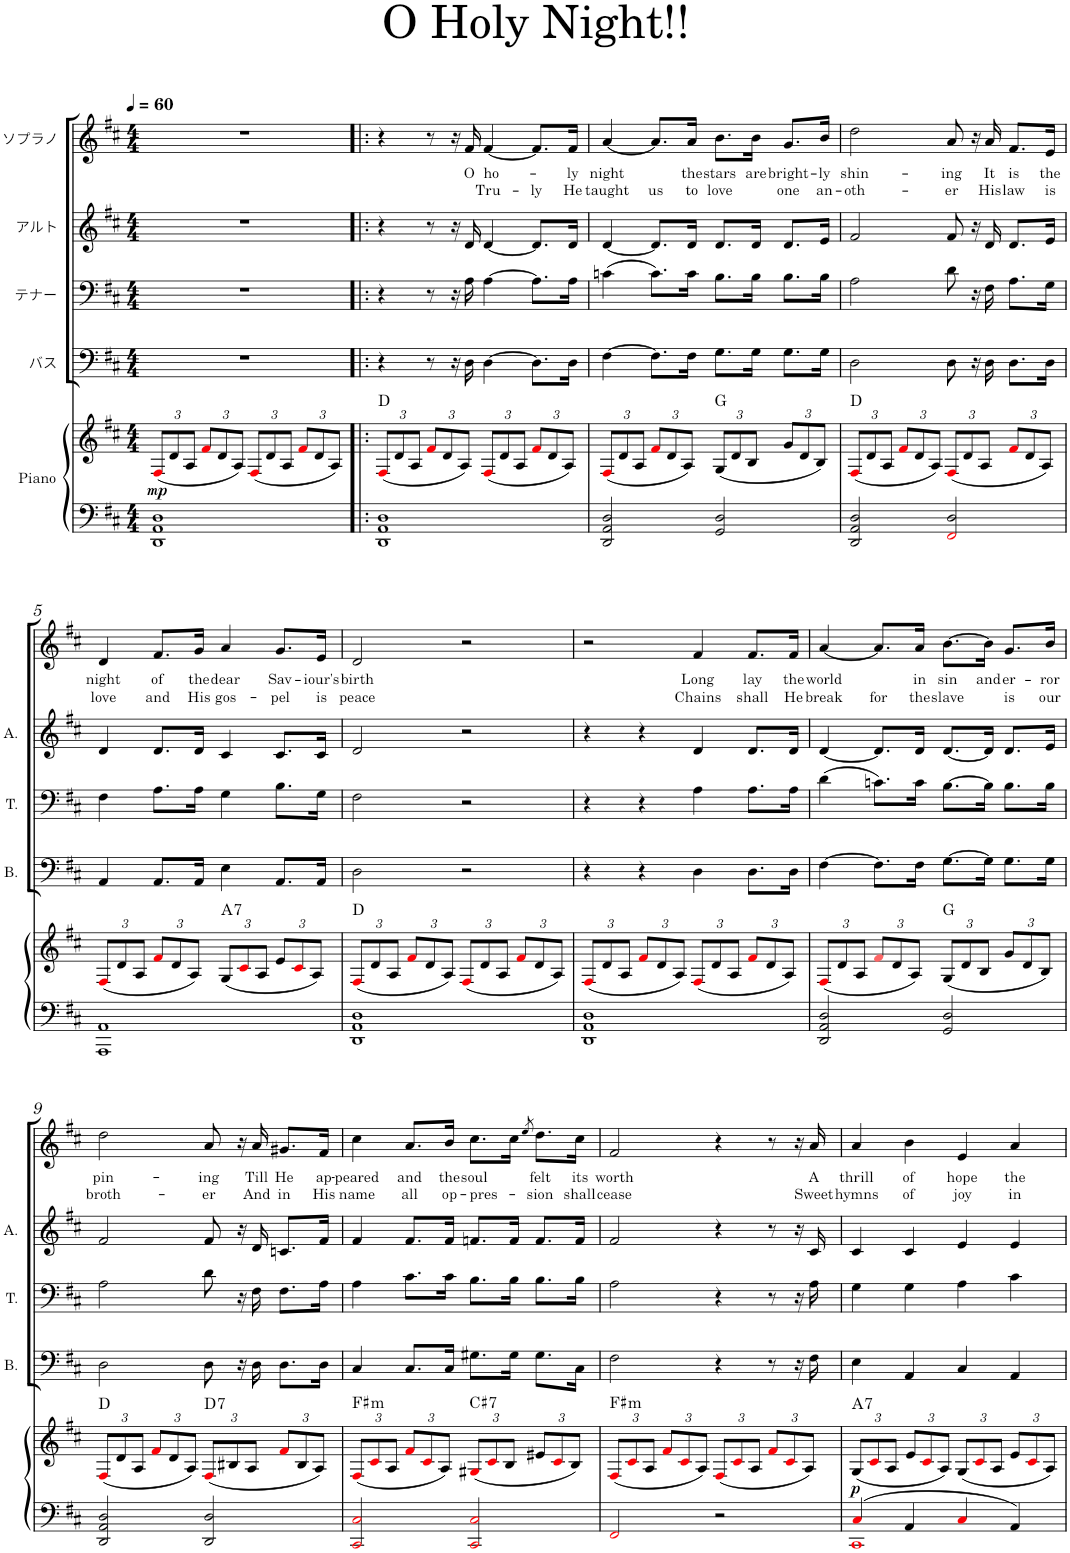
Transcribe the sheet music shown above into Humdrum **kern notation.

**kern	**kern	**dynam	**harte	**kern	**kern	**kern	**kern	**text	**text
*part5	*part5	*part5	*part5	*part4	*part3	*part2	*part1	*part1	*part1
*staff6	*staff5	*staff5/6	*	*staff4	*staff3	*staff2	*staff1	*staff1	*staff1
*I"Piano	*	*	*	*I"バス	*I"テナー	*I"アルト	*I"ソプラノ	*	*
*I'Pno	*	*	*	*	*	*	*	*	*
*clefF4	*clefG2	*	*	*clefF4	*clefF4	*clefG2	*clefG2	*	*
*k[f#c#]	*k[f#c#]	*	*	*k[f#c#]	*k[f#c#]	*k[f#c#]	*k[f#c#]	*	*
*M4/4	*M4/4	*	*	*M4/4	*M4/4	*M4/4	*M4/4	*	*
*MM60	*MM60	*	*	*MM60	*MM60	*MM60	*MM60	*	*
*	*Xbrackettup	*	*	*	*	*	*	*	*
=1	=1	=1	=1	=1	=1	=1	=1	=1	=1
!	!	!LO:DY:b	!	!	!	!	!	!	!
1DD 1AA 1D	(12F#i/L	mp	.	1r	1r	1r	1r	.	.
.	12d/	.	.	.	.	.	.	.	.
.	12A/J	.	.	.	.	.	.	.	.
.	12f#i/L	.	.	.	.	.	.	.	.
.	12d/	.	.	.	.	.	.	.	.
.	12A/J)	.	.	.	.	.	.	.	.
.	(12F#i/L	.	.	.	.	.	.	.	.
.	12d/	.	.	.	.	.	.	.	.
.	12A/J	.	.	.	.	.	.	.	.
.	12f#i/L	.	.	.	.	.	.	.	.
.	12d/	.	.	.	.	.	.	.	.
.	12A/J)	.	.	.	.	.	.	.	.
=2!|:	=2!|:	=2!|:	=2!|:	=2!|:	=2!|:	=2!|:	=2!|:	=2!|:	=2!|:
1DD 1AA 1D	(12F#i/L	.	D:maj	4r	4r	4r	4r	.	.
.	12d/	.	.	.	.	.	.	.	.
.	12A/J	.	.	.	.	.	.	.	.
.	12f#i/L	.	.	8r	8r	8r	8r	.	.
.	12d/	.	.	.	.	.	.	.	.
.	.	.	.	16r	16r	16r	16r	.	.
.	12A/J)	.	.	.	.	.	.	.	.
!	!	!	!	!	!	!	!	!LO:LY:b	!
.	.	.	.	16D\	16A\	16d/	16f#/	O	.
!	!	!	!	!	!	!	!	!LO:LY:b	!LO:LY:b
.	(12F#i/L	.	.	[4D\	[4A\	[4d/	[4f#/	ho-	Tru-
.	12d/	.	.	.	.	.	.	.	.
.	12A/J	.	.	.	.	.	.	.	.
!	!	!	!	!	!	!	!	!	!LO:LY:b
.	12f#i/L	.	.	8.D\L]	8.A\L]	8.d/L]	8.f#/L]	.	-ly
.	12d/	.	.	.	.	.	.	.	.
.	12A/J)	.	.	.	.	.	.	.	.
!	!	!	!	!	!	!	!	!LO:LY:b	!LO:LY:b
.	.	.	.	16D\Jk	16A\Jk	16d/Jk	16f#/Jk	-ly	He
=3	=3	=3	=3	=3	=3	=3	=3	=3	=3
!	!	!	!	!	!	!	!	!LO:LY:b	!LO:LY:b
2DD/ 2AA/ 2D/	(12F#i/L	.	.	[4F#\	(4cn\	[4d/	[4a/	night	taught
.	12d/	.	.	.	.	.	.	.	.
.	12A/J	.	.	.	.	.	.	.	.
!	!	!	!	!	!	!	!	!	!LO:LY:b
.	12f#i/L	.	.	8.F#\L]	8.c\L)	8.d/L]	8.a/L]	.	us
.	12d/	.	.	.	.	.	.	.	.
.	12A/J)	.	.	.	.	.	.	.	.
!	!	!	!	!	!	!	!	!LO:LY:b	!LO:LY:b
.	.	.	.	16F#\Jk	16c\Jk	16d/Jk	16a/Jk	the	to
!	!	!	!	!	!	!	!	!LO:LY:b	!LO:LY:b
2GG/ 2D/	(12G/L	.	G:maj	8.G\L	8.B\L	8.d/L	8.b\L	stars	love
.	12d/	.	.	.	.	.	.	.	.
.	12B/J	.	.	.	.	.	.	.	.
!	!	!	!	!	!	!	!	!LO:LY:b	!
.	.	.	.	16G\Jk	16B\Jk	16d/Jk	16b\Jk	are	.
!	!	!	!	!	!	!	!	!LO:LY:b	!LO:LY:b
.	12g/L	.	.	8.G\L	8.B\L	8.d/L	8.g/L	bright-	one
.	12d/	.	.	.	.	.	.	.	.
.	12B/J)	.	.	.	.	.	.	.	.
!	!	!	!	!	!	!	!	!LO:LY:b	!LO:LY:b
.	.	.	.	16G\Jk	16B\Jk	16e/Jk	16b/Jk	-ly	an-
=4	=4	=4	=4	=4	=4	=4	=4	=4	=4
!	!	!	!	!	!	!	!	!LO:LY:b	!LO:LY:b
2DD/ 2AA/ 2D/	(12F#i/L	.	D:maj	2D\	2A\	2f#/	2dd\	shin-	-oth-
.	12d/	.	.	.	.	.	.	.	.
.	12A/J	.	.	.	.	.	.	.	.
.	12f#i/L	.	.	.	.	.	.	.	.
.	12d/	.	.	.	.	.	.	.	.
.	12A/J)	.	.	.	.	.	.	.	.
!	!	!	!	!	!	!	!	!LO:LY:b	!LO:LY:b
2FF#i/ 2D/	(12F#i/L	.	.	8D\	8d\	8f#/	8a/	-ing	-er
.	12d/	.	.	.	.	.	.	.	.
.	.	.	.	16r	16r	16r	16r	.	.
.	12A/J	.	.	.	.	.	.	.	.
!	!	!	!	!	!	!	!	!LO:LY:b	!LO:LY:b
.	.	.	.	16D\	16F#\	16d/	16a/	It	His
!	!	!	!	!	!	!	!	!LO:LY:b	!LO:LY:b
.	12f#i/L	.	.	8.D\L	8.A\L	8.d/L	8.f#/L	is	law
.	12d/	.	.	.	.	.	.	.	.
.	12A/J)	.	.	.	.	.	.	.	.
!	!	!	!	!	!	!	!	!LO:LY:b	!LO:LY:b
.	.	.	.	16D\Jk	16G\Jk	16e/Jk	16e/Jk	the	is
!!LO:LB:g=z
=5	=5	=5	=5	=5	=5	=5	=5	=5	=5
!	!	!	!	!	!	!	!	!LO:LY:b	!LO:LY:b
1AAA 1AA	(12F#i/L	.	.	4AA/	4F#\	4d/	4d/	night	love
.	12d/	.	.	.	.	.	.	.	.
.	12A/J	.	.	.	.	.	.	.	.
!	!	!	!	!	!	!	!	!LO:LY:b	!LO:LY:b
.	12f#i/L	.	.	8.AA/L	8.A\L	8.d/L	8.f#/L	of	and
.	12d/	.	.	.	.	.	.	.	.
.	12A/J)	.	.	.	.	.	.	.	.
!	!	!	!	!	!	!	!	!LO:LY:b	!LO:LY:b
.	.	.	.	16AA/Jk	16A\Jk	16d/Jk	16g/Jk	the	His
!	!	!	!LO:H:kt=7	!	!	!	!	!LO:LY:b	!LO:LY:b
.	(12G/L	.	A:7	4E\	4G\	4c#/	4a/	dear	gos-
.	12c#i/	.	.	.	.	.	.	.	.
.	12A/J	.	.	.	.	.	.	.	.
!	!	!	!	!	!	!	!	!LO:LY:b	!LO:LY:b
.	12e/L	.	.	8.AA/L	8.B\L	8.c#/L	8.g/L	Sav-	-pel
.	12c#i/	.	.	.	.	.	.	.	.
.	12A/J)	.	.	.	.	.	.	.	.
!	!	!	!	!	!	!	!	!LO:LY:b	!LO:LY:b
.	.	.	.	16AA/Jk	16G\Jk	16c#/Jk	16e/Jk	-iour's	is
=6	=6	=6	=6	=6	=6	=6	=6	=6	=6
!	!	!	!	!	!	!	!	!LO:LY:b	!LO:LY:b
1DD 1AA 1D	(12F#i/L	.	D:maj	2D\	2F#\	2d/	2d/	birth	peace
.	12d/	.	.	.	.	.	.	.	.
.	12A/J	.	.	.	.	.	.	.	.
.	12f#i/L	.	.	.	.	.	.	.	.
.	12d/	.	.	.	.	.	.	.	.
.	12A/J)	.	.	.	.	.	.	.	.
.	(12F#i/L	.	.	2r	2r	2r	2r	.	.
.	12d/	.	.	.	.	.	.	.	.
.	12A/J	.	.	.	.	.	.	.	.
.	12f#i/L	.	.	.	.	.	.	.	.
.	12d/	.	.	.	.	.	.	.	.
.	12A/J)	.	.	.	.	.	.	.	.
=7	=7	=7	=7	=7	=7	=7	=7	=7	=7
1DD 1AA 1D	(12F#i/L	.	.	4r	4r	4r	2r	.	.
.	12d/	.	.	.	.	.	.	.	.
.	12A/J	.	.	.	.	.	.	.	.
.	12f#i/L	.	.	4r	4r	4r	.	.	.
.	12d/	.	.	.	.	.	.	.	.
.	12A/J)	.	.	.	.	.	.	.	.
!	!	!	!	!	!	!	!	!LO:LY:b	!LO:LY:b
.	(12F#i/L	.	.	4D\	4A\	4d/	4f#/	Long	Chains
.	12d/	.	.	.	.	.	.	.	.
.	12A/J	.	.	.	.	.	.	.	.
!	!	!	!	!	!	!	!	!LO:LY:b	!LO:LY:b
.	12f#i/L	.	.	8.D\L	8.A\L	8.d/L	8.f#/L	lay	shall
.	12d/	.	.	.	.	.	.	.	.
.	12A/J)	.	.	.	.	.	.	.	.
!	!	!	!	!	!	!	!	!LO:LY:b	!LO:LY:b
.	.	.	.	16D\Jk	16A\Jk	16d/Jk	16f#/Jk	the	He
=8	=8	=8	=8	=8	=8	=8	=8	=8	=8
!	!	!	!	!	!	!	!	!LO:LY:b	!LO:LY:b
2DD/ 2AA/ 2D/	(12F#i/L	.	.	[4F#\	(4d\	[4d/	[4a/	world	break
.	12d/	.	.	.	.	.	.	.	.
.	12A/J	.	.	.	.	.	.	.	.
!	!	!	!	!	!	!	!	!	!LO:LY:b
.	12f#j/L	.	.	8.F#\L]	8.cn\L)	8.d/L]	8.a/L]	.	for
.	12d/	.	.	.	.	.	.	.	.
.	12A/J)	.	.	.	.	.	.	.	.
!	!	!	!	!	!	!	!	!LO:LY:b	!LO:LY:b
.	.	.	.	16F#\Jk	16c\Jk	16d/Jk	16a/Jk	in	the
!	!	!	!	!	!	!	!	!LO:LY:b	!LO:LY:b
2GG/ 2D/	(12G/L	.	G:maj	[8.G\L	[8.B\L	[8.d/L	[8.b\L	sin	slave
.	12d/	.	.	.	.	.	.	.	.
.	12B/J	.	.	.	.	.	.	.	.
!	!	!	!	!	!	!	!	!LO:LY:b	!
.	.	.	.	16G\Jk]	16B\Jk]	16d/Jk]	16b\Jk]	and	.
!	!	!	!	!	!	!	!	!LO:LY:b	!LO:LY:b
.	12g/L	.	.	8.G\L	8.B\L	8.d/L	8.g/L	er-	is
.	12d/	.	.	.	.	.	.	.	.
.	12B/J)	.	.	.	.	.	.	.	.
!	!	!	!	!	!	!	!	!LO:LY:b	!LO:LY:b
.	.	.	.	16G\Jk	16B\Jk	16e/Jk	16b/Jk	-ror	our
!!LO:LB:g=z
=9	=9	=9	=9	=9	=9	=9	=9	=9	=9
!	!	!	!	!	!	!	!	!LO:LY:b	!LO:LY:b
2DD/ 2AA/ 2D/	(12F#i/L	.	D:maj	2D\	2A\	2f#/	2dd\	pin-	broth-
.	12d/	.	.	.	.	.	.	.	.
.	12A/J	.	.	.	.	.	.	.	.
.	12f#i/L	.	.	.	.	.	.	.	.
.	12d/	.	.	.	.	.	.	.	.
.	12A/J)	.	.	.	.	.	.	.	.
!	!	!	!LO:H:kt=7	!	!	!	!	!LO:LY:b	!LO:LY:b
2DD/ 2D/	(12F#i/L	.	D:7	8D\	8d\	8f#/	8a/	-ing	-er
.	12B#X/	.	.	.	.	.	.	.	.
.	.	.	.	16r	16r	16r	16r	.	.
.	12A/J	.	.	.	.	.	.	.	.
!	!	!	!	!	!	!	!	!LO:LY:b	!LO:LY:b
.	.	.	.	16D\	16F#\	16d/	16a/	Till	And
!	!	!	!	!	!	!	!	!LO:LY:b	!LO:LY:b
.	12f#i/L	.	.	8.D\L	8.F#\L	8.cn/L	8.g#X/L	He	in
.	12B#/	.	.	.	.	.	.	.	.
.	12A/J)	.	.	.	.	.	.	.	.
!	!	!	!	!	!	!	!	!LO:LY:b	!LO:LY:b
.	.	.	.	16D\Jk	16A\Jk	16f#/Jk	16f#/Jk	ap-	His
=10	=10	=10	=10	=10	=10	=10	=10	=10	=10
!	!	!	!LO:H:kt=m	!	!	!	!	!LO:LY:b	!LO:LY:b
2CC#i/ 2C#i/	(12F#i/L	.	F#:min	4C#/	4A\	4f#/	4cc#\	-peared	name
.	12c#i/	.	.	.	.	.	.	.	.
.	12A/J	.	.	.	.	.	.	.	.
!	!	!	!	!	!	!	!	!LO:LY:b	!LO:LY:b
.	12f#i/L	.	.	8.C#/L	8.c#\L	8.f#/L	8.a/L	and	all
.	12c#i/	.	.	.	.	.	.	.	.
.	12A/J)	.	.	.	.	.	.	.	.
!	!	!	!	!	!	!	!	!LO:LY:b	!LO:LY:b
.	.	.	.	16C#/Jk	16c#\Jk	16f#/Jk	16b/Jk	the	op-
!	!	!	!LO:H:kt=7	!	!	!	!	!LO:LY:b	!LO:LY:b
2CC#i/ 2C#i/	(12G#Xi/L	.	C#:7	8.G#X\L	8.B\L	8.fn/L	8.cc#\L	soul	-pres-
.	12c#i/	.	.	.	.	.	.	.	.
.	12B/J	.	.	.	.	.	.	.	.
.	.	.	.	16G#\Jk	16B\Jk	16f/Jk	16cc#\Jk	.	.
.	.	.	.	.	.	.	8qee/	.	.
!	!	!	!	!	!	!	!	!LO:LY:b	!LO:LY:b
.	12e#X/L	.	.	8.G#\L	8.B\L	8.f/L	8.dd\L	felt	-sion
.	12c#i/	.	.	.	.	.	.	.	.
.	12B/J)	.	.	.	.	.	.	.	.
!	!	!	!	!	!	!	!	!LO:LY:b	!LO:LY:b
.	.	.	.	16C#\Jk	16B\Jk	16f/Jk	16cc#\Jk	its	shall
=11	=11	=11	=11	=11	=11	=11	=11	=11	=11
!	!	!	!LO:H:kt=m	!	!	!	!	!LO:LY:b	!LO:LY:b
2FF#i/	(12F#i/L	.	F#:min	2F#\	2A\	2f#/	2f#/	worth	cease
.	12c#i/	.	.	.	.	.	.	.	.
.	12A/J	.	.	.	.	.	.	.	.
.	12f#i/L	.	.	.	.	.	.	.	.
.	12c#i/	.	.	.	.	.	.	.	.
.	12A/J)	.	.	.	.	.	.	.	.
2r	(12F#i/L	.	.	4r	4r	4r	4r	.	.
.	12c#i/	.	.	.	.	.	.	.	.
.	12A/J	.	.	.	.	.	.	.	.
.	12f#i/L	.	.	8r	8r	8r	8r	.	.
.	12c#i/	.	.	.	.	.	.	.	.
.	.	.	.	16r	16r	16r	16r	.	.
.	12A/J)	.	.	.	.	.	.	.	.
!	!	!	!	!	!	!	!	!LO:LY:b	!LO:LY:b
.	.	.	.	16F#\	16A\	16c#/	16a/	A	Sweet
=12	=12	=12	=12	=12	=12	=12	=12	=12	=12
*^	*	*	*	*	*	*	*	*	*
!	!	!	!LO:DY:b	!LO:H:kt=7	!	!	!	!	!LO:LY:b	!LO:LY:b
1CC#i	4C#i/	(12G/L	p	A:7	4E\	4G\	4c#/	4a/	thrill	hymns
.	.	12c#i/	.	.	.	.	.	.	.	.
.	.	12A/J	.	.	.	.	.	.	.	.
!	!	!	!	!	!	!	!	!	!LO:LY:b	!LO:LY:b
.	4AA/	12f#/L	.	.	4AA/	4G\	4c#/	4b\	of	of
.	.	12c#i/	.	.	.	.	.	.	.	.
.	.	12A/J)	.	.	.	.	.	.	.	.
!	!	!	!	!	!	!	!	!	!LO:LY:b	!LO:LY:b
.	4C#i/	(12G/L	.	.	4C#/	4A\	4e/	4e/	hope	joy
.	.	12c#i/	.	.	.	.	.	.	.	.
.	.	12A/J	.	.	.	.	.	.	.	.
!	!	!	!	!	!	!	!	!	!LO:LY:b	!LO:LY:b
.	4AA/	12e/L	.	.	4AA/	4c#\	4e/	4a/	the	in
.	.	12c#i/	.	.	.	.	.	.	.	.
.	.	12A/J)	.	.	.	.	.	.	.	.
*v	*v	*	*	*	*	*	*	*	*	*
=	=	=	=	=	=	=	=	=	=
*-	*-	*-	*-	*-	*-	*-	*-	*-	*-
